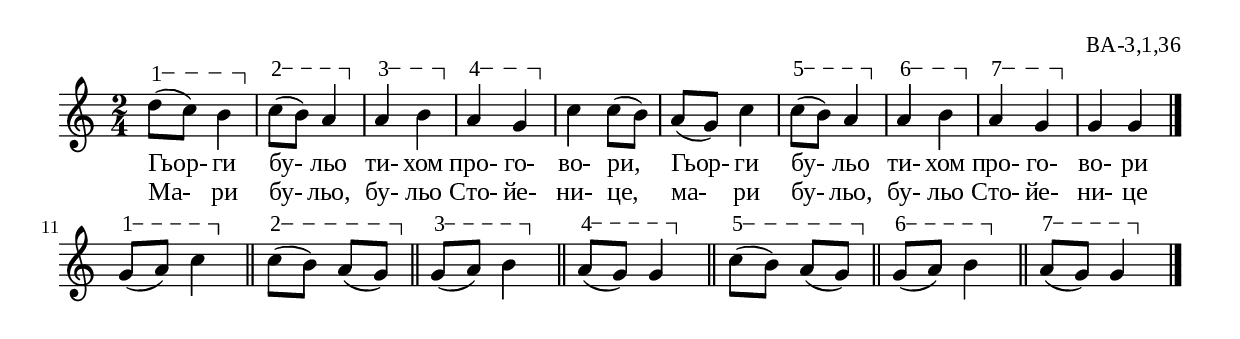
%{
BA_3_1_36
%}

\include "td-preamble.ly"

\score {
\relative c'' {
%% \tempo 4 = 152
  \time 2/4
\varA  
d8\startTextSpan( c) b4\stopTextSpan | 
\varB
c8\startTextSpan( b) a4\stopTextSpan | 
\varC
a4\startTextSpan b\stopTextSpan | 
\varD
a\startTextSpan g\stopTextSpan | 
c c8( b) | a( g) c4 | 
\varE
c8\startTextSpan( b) a4\stopTextSpan | 
\varF
a4\startTextSpan b\stopTextSpan | 
\varG
a\startTextSpan g\stopTextSpan | 
g g   
 \bar "|."
\break 
%% \time 2/4
\varA
g8\startTextSpan( a) c4\stopTextSpan \bar "||" 
\varB
c8\startTextSpan( b) a8( g\stopTextSpan) \bar "||" 
\varC
g8\startTextSpan( a) b4\stopTextSpan \bar "||" 
\varD
a8\startTextSpan( g) g4\stopTextSpan \bar "||" 
\varE
c8\startTextSpan( b) a8( g\stopTextSpan) \bar "||" 
\varF
g8\startTextSpan( a) b4\stopTextSpan \bar "||" 
\varG
a8\startTextSpan( g) g4\stopTextSpan 
 \bar "|." 
}
\addlyrics { Гьор- ги бу- льо ти- хом про- го- во- ри, 
Гьор- ги бу- льо ти- хом про- го- во- ри }
\addlyrics { Ма- ри бу- льо, бу- льо Сто- йе- ни- це, 
ма- ри бу- льо, бу- льо Сто- йе- ни- це }
%
\layout {
  indent = #0
  line-width = 190\mm
  ragged-right=##f
}
%
\midi { 
	\context {
		\Score
		tempoWholesPerMinute = #(ly:make-moment 152 4)
		}
	}
}
%
\header{
  opus = "ВА-3,1,36"
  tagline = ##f
}


